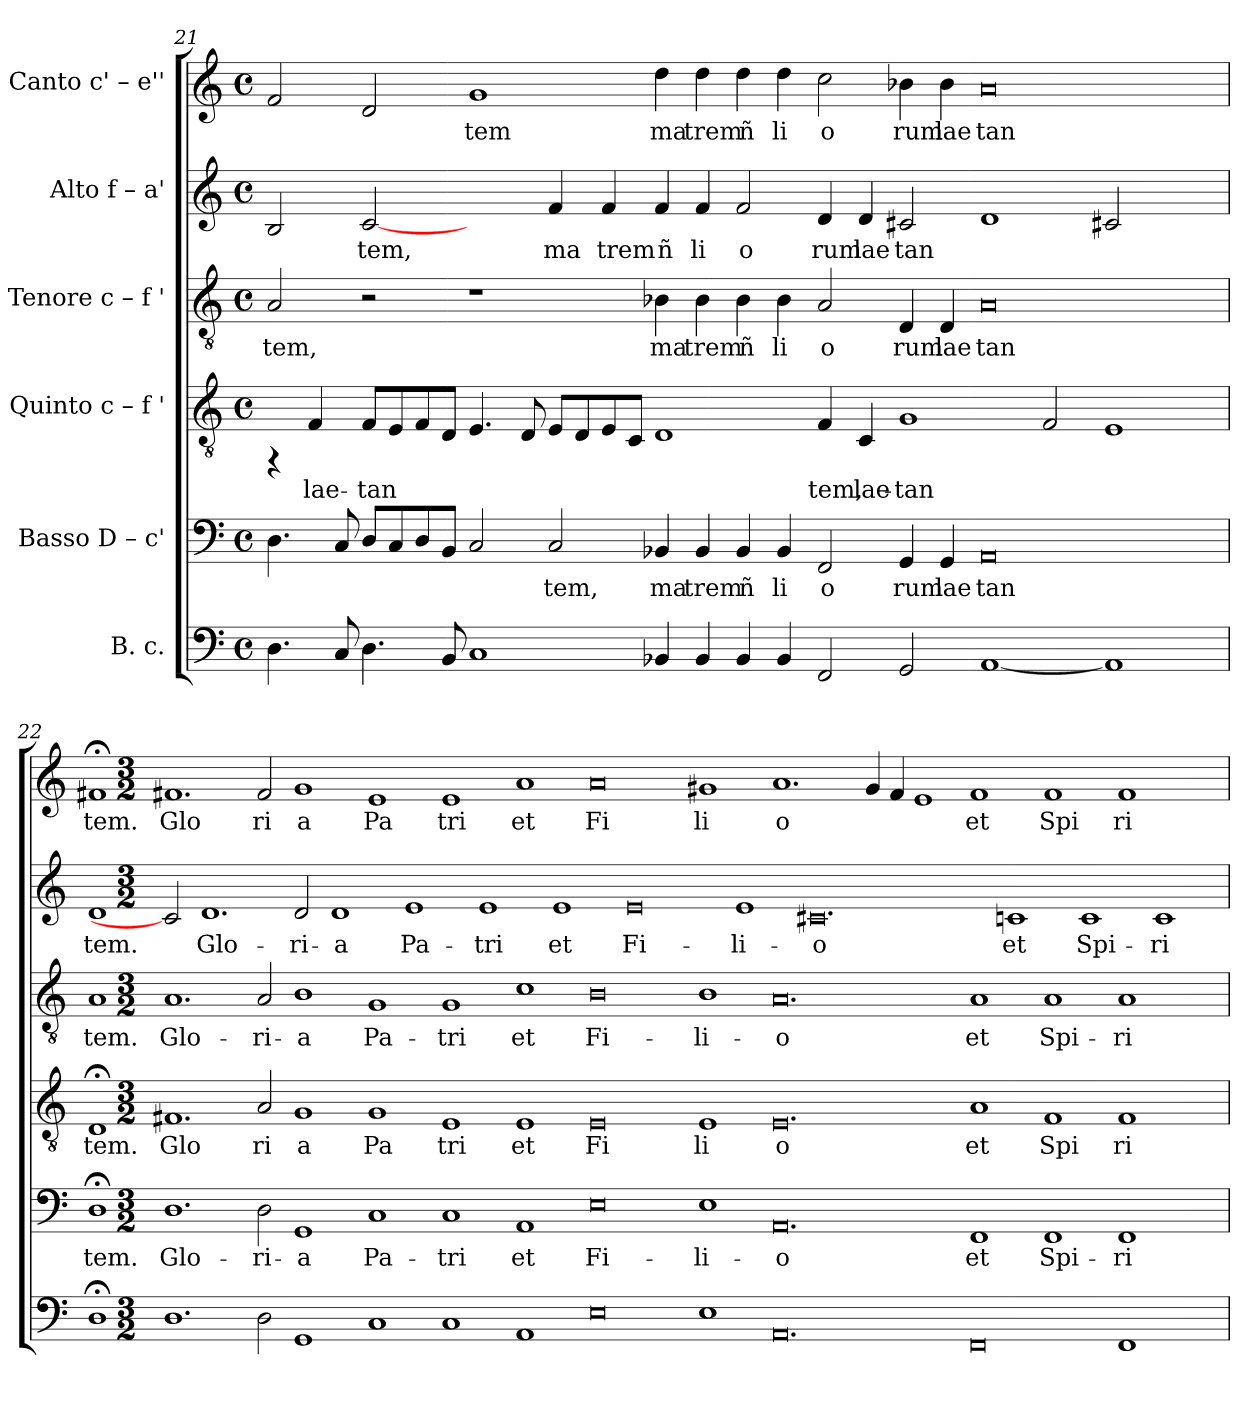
**kern	**kern	**text	**kern	**text	**kern	**text	**kern	**text	**kern	**text
*part6	*part5	*part5	*part4	*part4	*part3	*part3	*part2	*part2	*part1	*part1
*staff6	*staff5	*staff5	*staff4	*staff4	*staff3	*staff3	*staff2	*staff2	*staff1	*staff1
*I"B. c.	*I"Basso  D – c'	*	*I"Quinto  c – f '	*	*I"Tenore  c – f '	*	*I"Alto  f – a'	*	*I"Canto  c' – e''	*
*clefF4	*clefF4	*	*clefGv2	*	*clefGv2	*	*clefG2	*	*clefG2	*
*k[]	*k[]	*	*k[]	*	*k[]	*	*k[]	*	*k[]	*
*C:	*C:	*	*C:	*	*C:	*	*C:	*	*C:	*
*M4/4	*M4/4	*	*M4/4	*	*M4/4	*	*M4/4	*	*M4/4	*
*met(c)	*met(c)	*	*met(c)	*	*met(c)	*	*met(c)	*	*met(c)	*
=21	=21	=21	=21	=21	=21	=21	=21	=21	=21	=21
!	!	!LO:LY:b:rj	!	!	!	!LO:LY:b:cj	!	!LO:LY:b:rj	!	!LO:LY:b:rj
4.D\	4.D\	.	4rFF	.	2A/	tem,	2B/	.	2f/	.
!	!	!	!	!LO:LY:b:rj	!	!	!	!	!	!
.	.	.	4F/	lae-	.	.	.	.	.	.
!	!	!LO:LY:b:rj	!	!	!	!	!	!	!	!
8C/	8C/	.	.	.	.	.	.	.	.	.
!	!	!LO:LY:b:rj	!	!LO:LY:b:rj	!	!	!	!LO:LY:b:rj	!	!LO:LY:b:rj
4.D\	8D/L	.	8F/L	-tan-	2r	.	[2c	tem,	2d/	.
!	!	!LO:LY:b:rj	!	!LO:LY:b:rj	!	!	!	!	!	!
.	8C/	.	8E/	--	.	.	.	.	.	.
!	!	!LO:LY:b:rj	!	!LO:LY:b:rj	!	!	!	!	!	!
.	8D/	.	8F/	--	.	.	.	.	.	.
!	!	!LO:LY:b:rj	!	!LO:LY:b:rj	!	!	!	!	!	!
8BB/	8BB/J	.	8D/J	--	.	.	.	.	.	.
!	!	!LO:LY:b:rj	!	!LO:LY:b:rj	!	!	!	!	!	!LO:LY:b:rj
1C	2C/	.	4.E/	--	1r	.	2ryy	.	1g	tem
!	!	!	!	!LO:LY:b:rj	!	!	!	!	!	!
.	.	.	8D/	--	.	.	.	.	.	.
!	!	!LO:LY:b:rj	!	!LO:LY:b:rj	!	!	!	!LO:LY:b:rj	!	!
.	2C/	tem,	8E/L	--	.	.	4f/	ma	.	.
!	!	!	!	!LO:LY:b:rj	!	!	!	!	!	!
.	.	.	8D/	--	.	.	.	.	.	.
!	!	!	!	!LO:LY:b:rj	!	!	!	!LO:LY:b:rj	!	!
.	.	.	8E/	--	.	.	4f/	trem	.	.
!	!	!	!	!LO:LY:b:rj	!	!	!	!	!	!
.	.	.	8C/J	--	.	.	.	.	.	.
!	!	!LO:LY:b:rj	!	!LO:LY:b:rj	!	!LO:LY:b:cj	!	!LO:LY:b:rj	!	!LO:LY:b:rj
4BB-X/	4BB-X/	ma	1D	--	4B-X\	ma	4f/	ñ	4dd\	ma
!	!	!LO:LY:b:rj	!	!	!	!LO:LY:b:cj	!	!LO:LY:b:rj	!	!LO:LY:b:rj
4BB-/	4BB-/	trem	.	.	4B-\	trem	4f/	li	4dd\	trem
!	!	!LO:LY:b:rj	!	!	!	!LO:LY:b:cj	!	!LO:LY:b:rj	!	!LO:LY:b:rj
4BB-/	4BB-/	ñ	.	.	4B-\	ñ	2f/	o	4dd\	ñ
!	!	!LO:LY:b:rj	!	!	!	!LO:LY:b:cj	!	!	!	!LO:LY:b:rj
4BB-/	4BB-/	li	.	.	4B-\	li	.	.	4dd\	li
!	!	!LO:LY:b:rj	!	!LO:LY:b:rj	!	!LO:LY:b:cj	!	!LO:LY:b:rj	!	!LO:LY:b:rj
2FF/	2FF/	o	4F/	-tem,	2A/	o	4d/	rum	2cc\	o
!	!	!	!	!LO:LY:b:rj	!	!	!	!LO:LY:b:rj	!	!
.	.	.	4C/	lae-	.	.	4d/	lae	.	.
!	!	!LO:LY:b:rj	!	!LO:LY:b:rj	!	!LO:LY:b:cj	!	!LO:LY:b:rj	!	!LO:LY:b:rj
2GG/	4GG/	rum	1G	-tan-	4D/	rum	2c#/	tan	4b-X\	rum
!	!	!LO:LY:b:rj	!	!	!	!LO:LY:b:cj	!	!	!	!LO:LY:b:rj
.	4GG/	lae	.	.	4D/	lae	.	.	4b-\	lae
!	!	!LO:LY:b:rj	!	!	!	!LO:LY:b:cj	!	!LO:LY:b:rj	!	!LO:LY:b:rj
[<1AA	0AA	tan	.	.	0A	tan	1d	.	0a	tan
!	!	!	!	!LO:LY:b:rj	!	!	!	!	!	!
.	.	.	2F/	--	.	.	.	.	.	.
!	!	!	!	!LO:LY:b:rj	!	!	!	!LO:LY:b:rj	!	!
1AA]	.	.	1E	--	.	.	2c#X/	.	.	.
.	.	.	.	.	.	.	2ryy	.	.	.
!!LO:LB:g=z
=22	=22	=22	=22	=22	=22	=22	=22	=22	=22	=22
!	!	!LO:LY:b:rj	!	!LO:LY:b:rj	!	!LO:LY:b:cj	!	!LO:LY:b:rj	!	!LO:LY:b:rj
1D;<	1D;<	tem.	1D;<	-tem.	1A	tem.	1d	tem.	1f#X;<	tem.
*M3/2	*M3/2	*	*M3/2	*	*M3/2	*	*M3/2	*	*M3/2	*
!	!	!LO:LY:b:rj	!	!LO:LY:b:rj	!	!LO:LY:b:cj	!	!	!	!LO:LY:b:rj
1.D	1.D	Glo-	1.F#X	Glo	1.A	Glo-	2c]	.	1.f#X	Glo
!	!	!	!	!	!	!	!	!LO:LY:b:rj	!	!
.	.	.	.	.	.	.	1.d	Glo-	.	.
!	!	!LO:LY:b:rj	!	!LO:LY:b:rj	!	!LO:LY:b:cj	!	!	!	!LO:LY:b:rj
2D\	2D\	-ri-	2A/	ri	2A/	-ri-	.	.	2f#/	ri
!	!	!LO:LY:b:rj	!	!LO:LY:b:rj	!	!LO:LY:b:cj	!	!LO:LY:b:rj	!	!LO:LY:b:rj
1GG	1GG	-a	1G	a	1B	-a	2d/	-ri-	1g	a
!	!	!	!	!	!	!	!	!LO:LY:b:rj	!	!
.	.	.	.	.	.	.	1d	-a	.	.
!	!	!LO:LY:b:rj	!	!LO:LY:b:rj	!	!LO:LY:b:cj	!	!	!	!LO:LY:b:rj
1C	1C	Pa-	1G	Pa	1G	Pa-	.	.	1e	Pa
!	!	!	!	!	!	!	!	!LO:LY:b:rj	!	!
.	.	.	.	.	.	.	1e	Pa-	.	.
!	!	!LO:LY:b:rj	!	!LO:LY:b:rj	!	!LO:LY:b:cj	!	!	!	!LO:LY:b:rj
1C	1C	-tri	1E	tri	1G	-tri	.	.	1e	tri
!	!	!	!	!	!	!	!	!LO:LY:b:rj	!	!
.	.	.	.	.	.	.	1e	-tri	.	.
!	!	!LO:LY:b:rj	!	!LO:LY:b:rj	!	!LO:LY:b:cj	!	!	!	!LO:LY:b:rj
1AA	1AA	et	1E	et	1c	et	.	.	1a	et
!	!	!	!	!	!	!	!	!LO:LY:b:rj	!	!
.	.	.	.	.	.	.	1e	et	.	.
!	!	!LO:LY:b:rj	!	!LO:LY:b:rj	!	!LO:LY:b:cj	!	!	!	!LO:LY:b:rj
0E	0E	Fi-	0E	Fi	0B	Fi-	.	.	0a	Fi
!	!	!	!	!	!	!	!	!LO:LY:b:rj	!	!
.	.	.	.	.	.	.	0e	Fi-	.	.
!	!	!LO:LY:b:rj	!	!LO:LY:b:rj	!	!LO:LY:b:cj	!	!	!	!LO:LY:b:rj
1E	1E	-li-	1E	li	1B	-li-	.	.	1g#X	li
!	!	!	!	!	!	!	!	!LO:LY:b:rj	!	!
.	.	.	.	.	.	.	1e	-li-	.	.
!	!	!LO:LY:b:rj	!	!LO:LY:b:rj	!	!LO:LY:b:cj	!	!	!	!LO:LY:b:rj
0.AA	0.AA	-o	0.E	o	0.A	-o	.	.	1.a	o
!	!	!	!	!	!	!	!	!LO:LY:b:rj	!	!
.	.	.	.	.	.	.	0.c#	-o	.	.
!	!	!	!	!	!	!	!	!	!	!LO:LY:b:rj
.	.	.	.	.	.	.	.	.	4g#/	.
!	!	!	!	!	!	!	!	!	!	!LO:LY:b:rj
.	.	.	.	.	.	.	.	.	4f#/	.
!	!	!	!	!	!	!	!	!	!	!LO:LY:b:rj
.	.	.	.	.	.	.	.	.	1e	.
!	!	!LO:LY:b:rj	!	!LO:LY:b:rj	!	!LO:LY:b:cj	!	!	!	!LO:LY:b:rj
0FF	1FF	et	1A	et	1A	et	.	.	1f#	et
!	!	!	!	!	!	!	!	!LO:LY:b:rj	!	!
.	.	.	.	.	.	.	1cn	et	.	.
!	!	!LO:LY:b:rj	!	!LO:LY:b:rj	!	!LO:LY:b:cj	!	!	!	!LO:LY:b:rj
.	1FF	Spi-	1F#	Spi	1A	Spi-	.	.	1f#	Spi
!	!	!	!	!	!	!	!	!LO:LY:b:rj	!	!
.	.	.	.	.	.	.	1c	Spi-	.	.
!	!	!LO:LY:b:rj	!	!LO:LY:b:rj	!	!LO:LY:b:cj	!	!	!	!LO:LY:b:rj
1FF	1FF	-ri-	1F#	ri	1A	-ri-	.	.	1f#	ri
!	!	!	!	!	!	!	!	!LO:LY:b:rj	!	!
.	.	.	.	.	.	.	1c	-ri-	.	.
2ryy	2ryy	.	2ryy	.	2ryy	.	.	.	2ryy	.
=	=	=	=	=	=	=	=	=	=	=
*-	*-	*-	*-	*-	*-	*-	*-	*-	*-	*-
